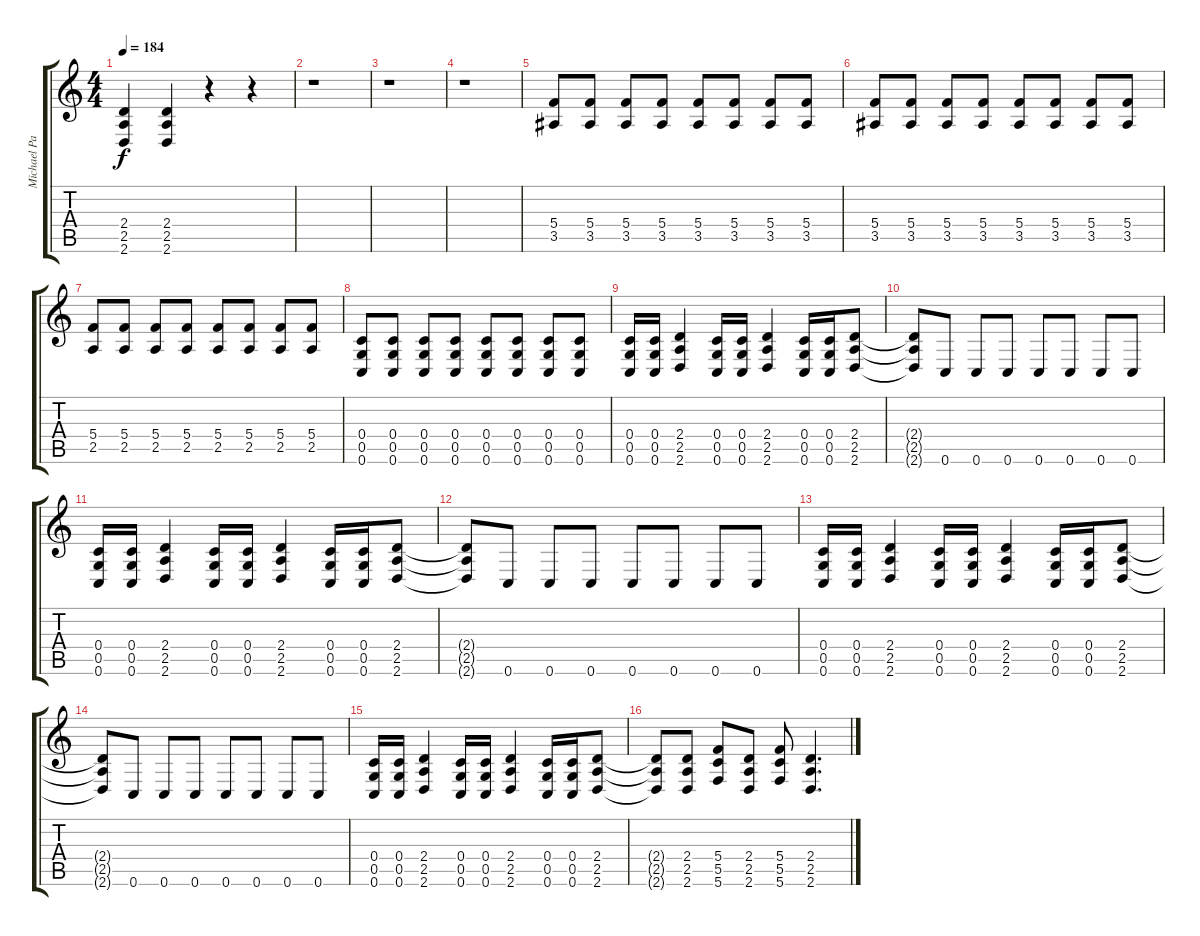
\track ("Michael Paget - Guitar" "Michael Pa") {instrument distortionguitar}
\staff {score tabs}
\tuning (D4 A3 F3 C3 G2 C2) {hide}
\ts (4 4)
\tempo 184
\clef g2
\ks c
(2.4 2.5 2.6).4{dy f} (2.4 2.5 2.6).4 r.4 r.4 |
r.1 |
r.1 |
r.1 |
(5.4 3.5).8 (5.4 3.5).8 (5.4 3.5).8 (5.4 3.5).8 (5.4 3.5).8 (5.4 3.5).8 (5.4 3.5).8 (5.4 3.5).8 |
(5.4 3.5).8 (5.4 3.5).8 (5.4 3.5).8 (5.4 3.5).8 (5.4 3.5).8 (5.4 3.5).8 (5.4 3.5).8 (5.4 3.5).8 |
(5.4 2.5).8 (5.4 2.5).8 (5.4 2.5).8 (5.4 2.5).8 (5.4 2.5).8 (5.4 2.5).8 (5.4 2.5).8 (5.4 2.5).8 |
(0.4 0.5 0.6).8 (0.4 0.5 0.6).8 (0.4 0.5 0.6).8 (0.4 0.5 0.6).8 (0.4 0.5 0.6).8 (0.4 0.5 0.6).8 (0.4 0.5 0.6).8 (0.4 0.5 0.6).8 |
(0.4 0.5 0.6).16 (0.4 0.5 0.6).16 (2.4 2.5 2.6).4 (0.4 0.5 0.6).16 (0.4 0.5 0.6).16 (2.4 2.5 2.6).4 (0.4 0.5 0.6).16 (0.4 0.5 0.6).16 (2.4 2.5 2.6).8 |
(2.4{t} 2.5{t} 2.6{t}).8 0.6.8 0.6.8 0.6.8 0.6.8 0.6.8 0.6.8 0.6.8 |
(0.4 0.5 0.6).16 (0.4 0.5 0.6).16 (2.4 2.5 2.6).4 (0.4 0.5 0.6).16 (0.4 0.5 0.6).16 (2.4 2.5 2.6).4 (0.4 0.5 0.6).16 (0.4 0.5 0.6).16 (2.4 2.5 2.6).8 |
(2.4{t} 2.5{t} 2.6{t}).8 0.6.8 0.6.8 0.6.8 0.6.8 0.6.8 0.6.8 0.6.8 |
(0.4 0.5 0.6).16 (0.4 0.5 0.6).16 (2.4 2.5 2.6).4 (0.4 0.5 0.6).16 (0.4 0.5 0.6).16 (2.4 2.5 2.6).4 (0.4 0.5 0.6).16 (0.4 0.5 0.6).16 (2.4 2.5 2.6).8 |
(2.4{t} 2.5{t} 2.6{t}).8 0.6.8 0.6.8 0.6.8 0.6.8 0.6.8 0.6.8 0.6.8 |
(0.4 0.5 0.6).16 (0.4 0.5 0.6).16 (2.4 2.5 2.6).4 (0.4 0.5 0.6).16 (0.4 0.5 0.6).16 (2.4 2.5 2.6).4 (0.4 0.5 0.6).16 (0.4 0.5 0.6).16 (2.4 2.5 2.6).8 |
(2.4{t} 2.5{t} 2.6{t}).8 (2.4 2.5 2.6).8 (5.4 5.5 5.6).8 (2.4 2.5 2.6).8 (5.4 5.5 5.6).8 (2.4 2.5 2.6).4{d}
